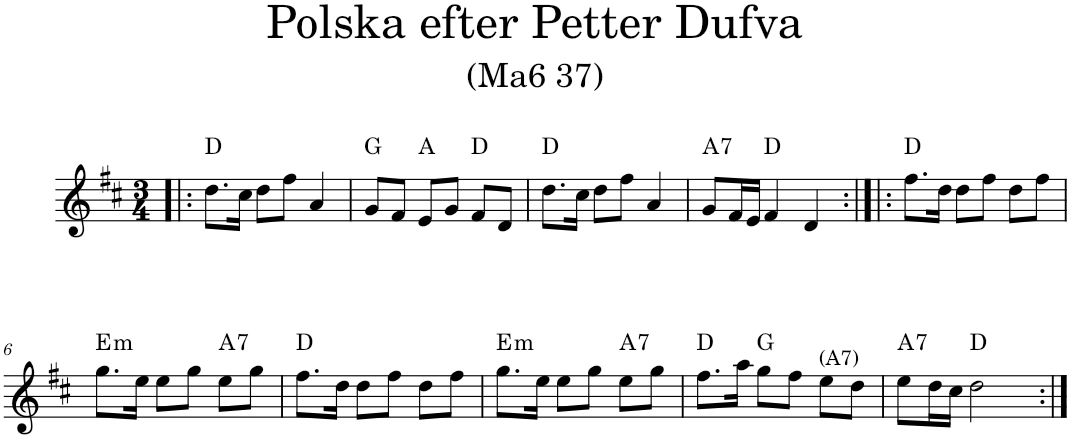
**kern	**harte
*part1	*part1
*staff1	*
*I"Piano	*
*I'Pno	*
*clefG2	*
*k[f#c#]	*
*D:	*
*M3/4	*
=1!|:	=1!|:
8.dd\L	D:maj
16cc#\Jk	.
8dd\L	.
8ff#\J	.
4a/	.
=2	=2
8g/L	G:maj
8f#/J	.
8e/L	A:maj
8g/J	.
8f#/L	D:maj
8d/J	.
=3	=3
8.dd\L	D:maj
16cc#\Jk	.
8dd\L	.
8ff#\J	.
4a/	.
=4	=4
!	!LO:H:kt=7
8g/L	A:7
16f#/L	.
16e/JJ	.
4f#/	D:maj
4d/	.
=5:|!|:	=5:|!|:
8.ff#\L	D:maj
16dd\Jk	.
8dd\L	.
8ff#\J	.
8dd\L	.
8ff#\J	.
!!LO:LB:g=z
=6	=6
!	!LO:H:kt=m
8.gg\L	E:min
16ee\Jk	.
8ee\L	.
8gg\J	.
!	!LO:H:kt=7
8ee\L	A:7
8gg\J	.
=7	=7
8.ff#\L	D:maj
16dd\Jk	.
8dd\L	.
8ff#\J	.
8dd\L	.
8ff#\J	.
=8	=8
!	!LO:H:kt=m
8.gg\L	E:min
16ee\Jk	.
8ee\L	.
8gg\J	.
!	!LO:H:kt=7
8ee\L	A:7
8gg\J	.
=9	=9
8.ff#\L	D:maj
16aa\Jk	.
8gg\L	G:maj
8ff#\J	.
!LO:TX:a:t=(A7)	!
8ee\L	.
8dd\J	.
=10	=10
!	!LO:H:kt=7
8ee\L	A:7
16dd\L	.
16cc#\JJ	.
2dd\	D:maj
=:|!	=:|!
*-	*-
